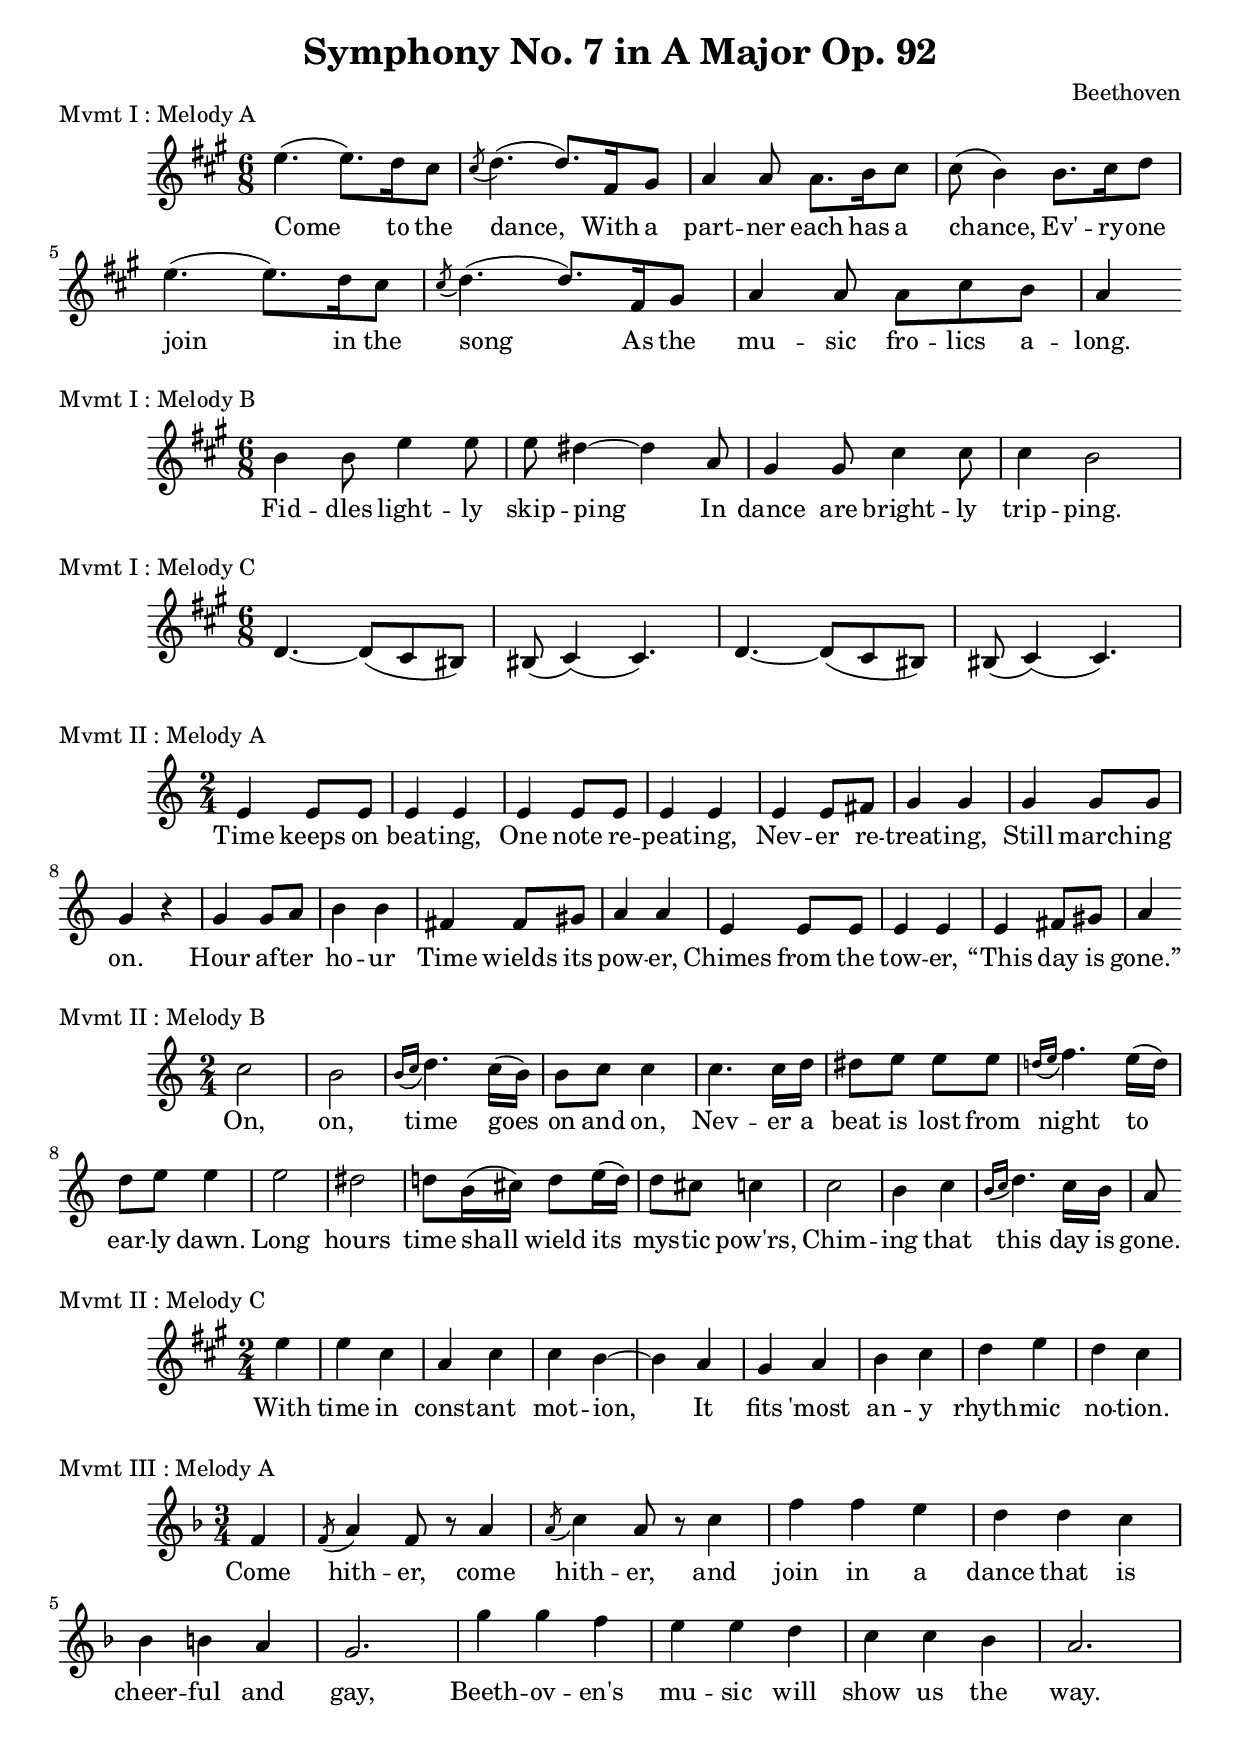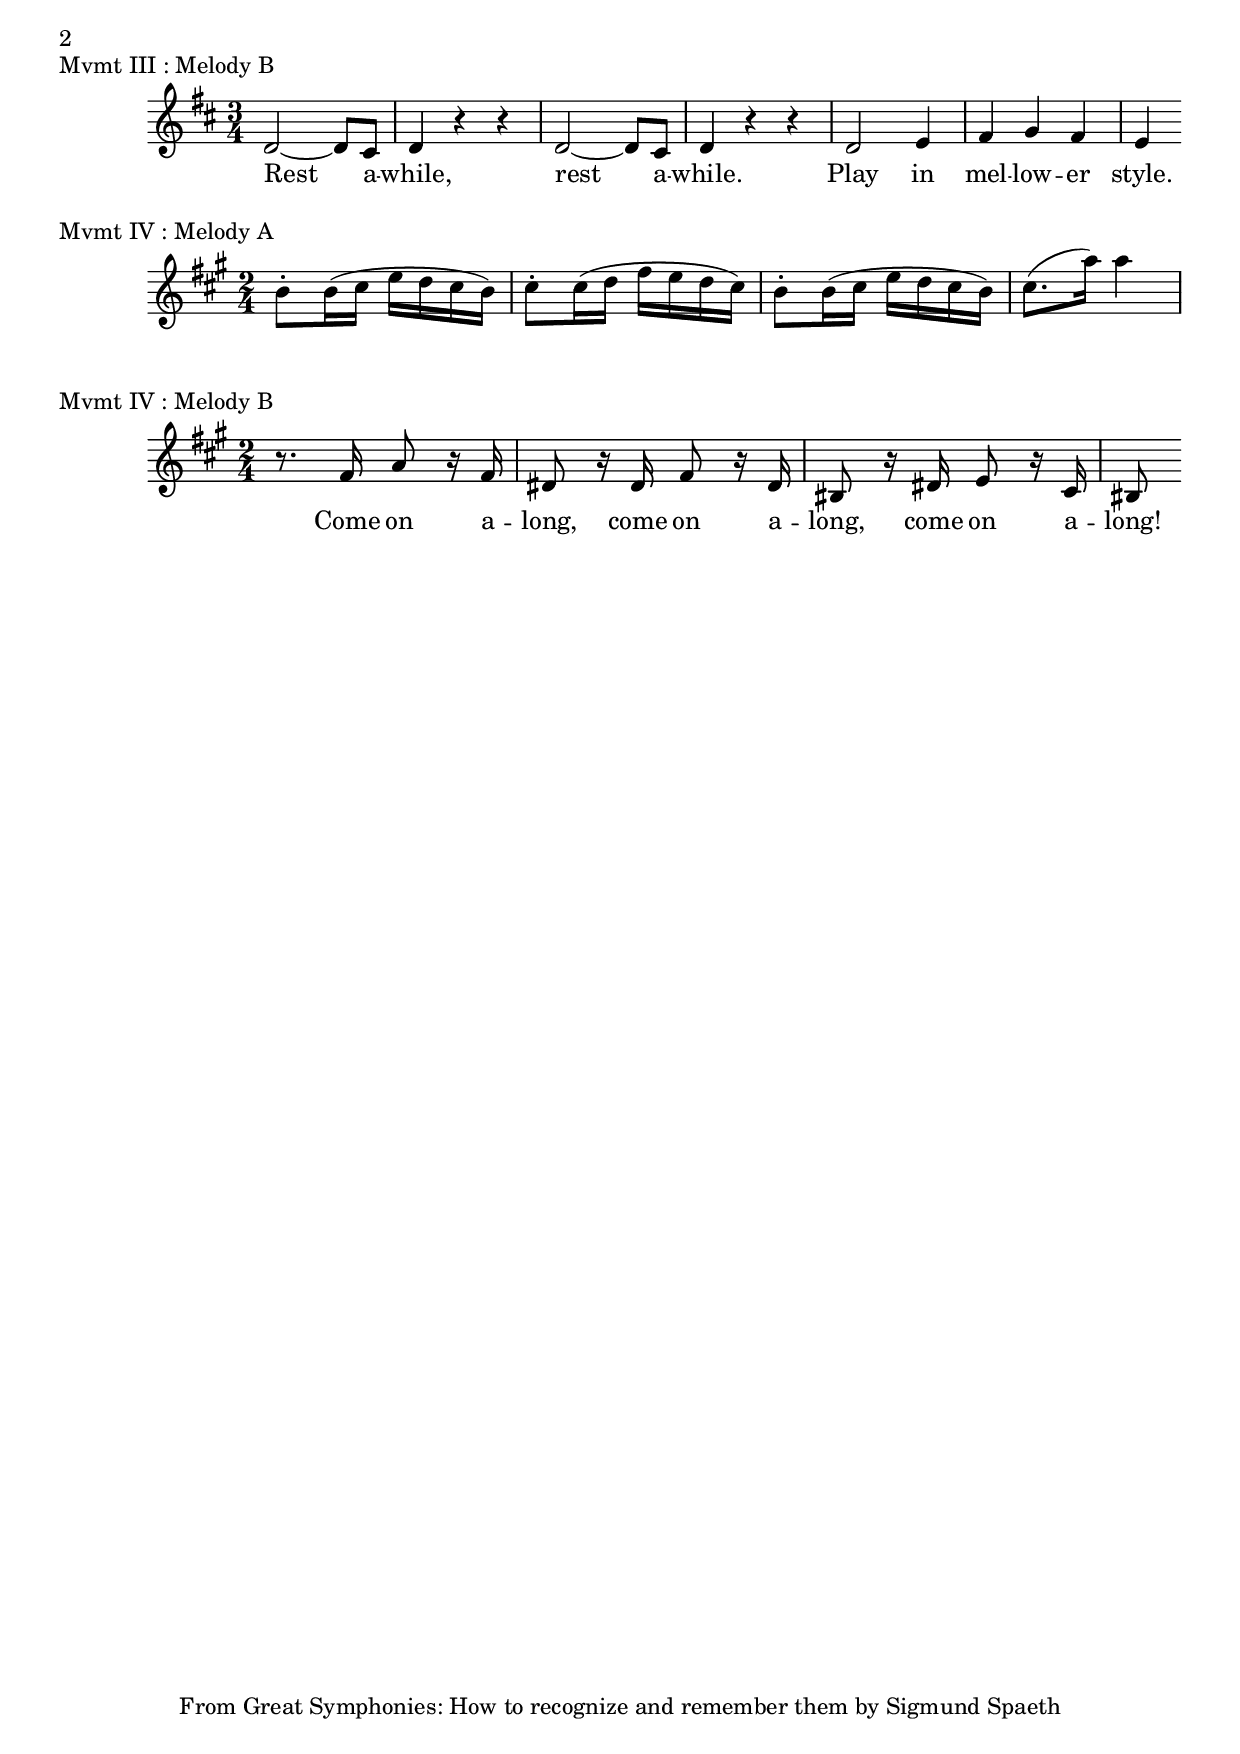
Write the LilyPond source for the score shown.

% Beethoven Symphony No. 7
\version "2.18.2"
% Melody definitions for movements of
% Beethovens's 7th Symphony (beethoven-007)

% Movement I Melody A {{{
melody_ia = <<
    \relative c'' {
        \clef "treble"
        \key a \major
        \time 6/8
        e4.( e8.) d16 cis8 | \slashedGrace{cis8(} d4.)( d8.) fis,16 gis8 |
        a4 a8 a8. b16 cis8 | cis8( b4) b8. cis16 d8 |
        e4.( e8.) d16 cis8 | \slashedGrace{cis8(} d4.)( d8.) fis,16 gis8 |
        a4 a8 a8 cis8 b8 | a4
    }
    \addlyrics {
        Come to the dance, With a part -- ner each has a chance,
        Ev' -- ry -- one join in the song As the mu -- sic fro -- lics a -- long.
    }
>> % }}}

% Movement I Melody B {{{
melody_ib = <<
    \relative c'' {
        \clef "treble"
        \key a \major
        \time 6/8
        b4 b8 e4 e8 | e8 dis4~ dis a8 |
        gis4 gis8 cis4 cis8 | cis4 b2
    }
    \addlyrics {
        Fid -- dles light -- ly skip -- ping
        In dance are bright -- ly trip -- ping.
    }
>> % }}}

% Movement I Melody C {{{
melody_ic = <<
    \relative c' {
        \clef "treble"
        \key a \major
        \time 6/8
        d4.~ d8( cis8 bis8) | bis8( cis4)( cis4.) |
        d4.~ d8( cis8 bis8) | bis8( cis4)( cis4.) |
    }
    \addlyrics {
    }
>> % }}}

% Movement II Melody A {{{
melody_iia = <<
    \relative c' {
        \clef "treble"
        \key a \minor
        \time 2/4
        e4 e8 e8 | e4 e | e4 e8 e | e4 e |
        e4 e8 fis8 | g4 g | g4 g8 g | g4 r |
        g4 g8 a | b4 b | fis4 fis8 gis8 | a4 a |
        e4 e8 e | e4 e | e4 fis8 gis | a4

    }
    \addlyrics {
        Time keeps on beat -- ing, One note re -- peat -- ing,
        Nev -- er re -- treat -- ing, Still march -- ing on.
        Hour af -- ter ho -- ur Time wields its pow -- er,
        Chimes from the tow -- er, “This day is gone.”
    }
>> % }}}

% Movement II Melody B {{{
melody_iib = <<
    \relative c'' {
        \clef "treble"
        \key a \minor
        \time 2/4
        c2 | b2 | \grace{b16( c} d4.) c16( b) |
        b8 c c4 | c4. c16 d | dis8 e e e |
        \grace{d!16( e} f4.) e16( d16) | d8 e e4 | e2 |
        dis2 | d!8 b16( cis16) d8 e16( d) | d8 cis8 c4 | c2 |
        b4 c | \grace{b16( c} d4.) c16 b16 | a8
    }
    \addlyrics {
        On, on, time goes on and on,
        Nev -- er a beat is lost from night to ear -- ly dawn.
        Long hours time shall wield its mys -- tic pow'rs,
        Chim -- ing that this day is gone.
    }
>> % }}}

% Movement II Melody C {{{
melody_iic = <<
    \relative c'' {
        \clef "treble"
        \key a \major
        \time 2/4
        \partial 4 e4 |
        e4 cis | a4 cis | cis4 b~ | b4 a |
        gis4 a | b4 cis | d4 e | d4 cis
    }
    \addlyrics {
        With time in const -- ant mot -- ion, It fits
        'most an -- y rhyth -- mic no -- tion.
    }
>> % }}}

% Movement III Melody A {{{
melody_iiia = <<
    \relative c' {
        \clef "treble"
        \key f \major
        \time 3/4
        \partial 4 f4 |
        \slashedGrace{f8(} a4) f8 r8 a4 |
        \slashedGrace{a8(} c4) a8 r8 c4 |
        f4 f e | d4 d c | bes4 b a | g2. |
        g'4 g f | e4 e d | c4 c bes | a2. |
    }
    \addlyrics {
        Come hith -- er, come hith -- er, and join in a dance
        that is cheer -- ful and gay, Beeth -- ov -- en's
        mu -- sic will show us the way.
    }
>> % }}}

% Movement II Melody C {{{
melody_iic = <<
    \relative c'' {
        \clef "treble"
        \key a \major
        \time 2/4
        \partial 4 e4 |
        e4 cis | a4 cis | cis4 b~ | b4 a |
        gis4 a | b4 cis | d4 e | d4 cis
    }
    \addlyrics {
        With time in const -- ant mot -- ion, It fits
        'most an -- y rhyth -- mic no -- tion.
    }
>> % }}}

% Movement III Melody B {{{
melody_iiib = <<
    \relative c' {
        \clef "treble"
        \key d \major
        \time 3/4
        d2~ d8 cis | d4 r r |
        d2~ d8 cis | d4 r r |
        d2 e4 | fis4 g fis | e4
    }
    \addlyrics {
        Rest a -- while, rest a -- while.
        Play in mel -- low -- er style.
    }
>> % }}}

% Movement II Melody C {{{
melody_iic = <<
    \relative c'' {
        \clef "treble"
        \key a \major
        \time 2/4
        \partial 4 e4 |
        e4 cis | a4 cis | cis4 b~ | b4 a |
        gis4 a | b4 cis | d4 e | d4 cis
    }
    \addlyrics {
        With time in const -- ant mot -- ion, It fits
        'most an -- y rhyth -- mic no -- tion.
    }
>> % }}}

% Movement IV Melody A {{{
melody_iva = <<
    \relative c'' {
        \clef "treble"
        \key a \major
        \time 2/4
        b8\staccato b16( cis e d cis b) |
        cis8\staccato cis16( d fis e d cis) |
        b8\staccato b16( cis e d cis b) |
        cis8.( a'16) a4 |
    }
    \addlyrics {
    }
>> % }}}

% Movement II Melody C {{{
melody_iic = <<
    \relative c'' {
        \clef "treble"
        \key a \major
        \time 2/4
        \partial 4 e4 |
        e4 cis | a4 cis | cis4 b~ | b4 a |
        gis4 a | b4 cis | d4 e | d4 cis
    }
    \addlyrics {
        With time in const -- ant mot -- ion, It fits
        'most an -- y rhyth -- mic no -- tion.
    }
>> % }}}

% Movement IV Melody B {{{
melody_ivb = <<
    \relative c' {
        \clef "treble"
        \key a \major
        \time 2/4
        r8. fis16 a8 r16 fis16 |
        dis8 r16 dis16 fis8 r16 dis16 |
        bis8 r16 dis16 e8 r16 cis16 |
        bis8
    }
    \addlyrics {
        Come on a -- long,
        come on a -- long,
        come on a -- long!
    }
>> % }}}

% Movement II Melody C {{{
melody_iic = <<
    \relative c'' {
        \clef "treble"
        \key a \major
        \time 2/4
        \partial 4 e4 |
        e4 cis | a4 cis | cis4 b~ | b4 a |
        gis4 a | b4 cis | d4 e | d4 cis
    }
    \addlyrics {
        With time in const -- ant mot -- ion, It fits
        'most an -- y rhyth -- mic no -- tion.
    }
>> % }}}


\header {
    title = "Symphony No. 7 in A Major Op. 92"
    composer = "Beethoven"
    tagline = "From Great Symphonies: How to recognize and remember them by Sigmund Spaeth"
}
\layout { ragged-right = ##f }

\score { \header {piece = "Mvmt I : Melody A"} \melody_ia }
\score { \header {piece = "Mvmt I : Melody B"} \melody_ib }
\score { \header {piece = "Mvmt I : Melody C"} \melody_ic }
\score { \header {piece = "Mvmt II : Melody A"} \melody_iia }
\score { \header {piece = "Mvmt II : Melody B"} \melody_iib }
\score { \header {piece = "Mvmt II : Melody C"} \melody_iic }
\score { \header {piece = "Mvmt III : Melody A"} \melody_iiia }
\score { \header {piece = "Mvmt III : Melody B"} \melody_iiib }
\score { \header {piece = "Mvmt IV : Melody A"} \melody_iva }
\score { \header {piece = "Mvmt IV : Melody B"} \melody_ivb }
